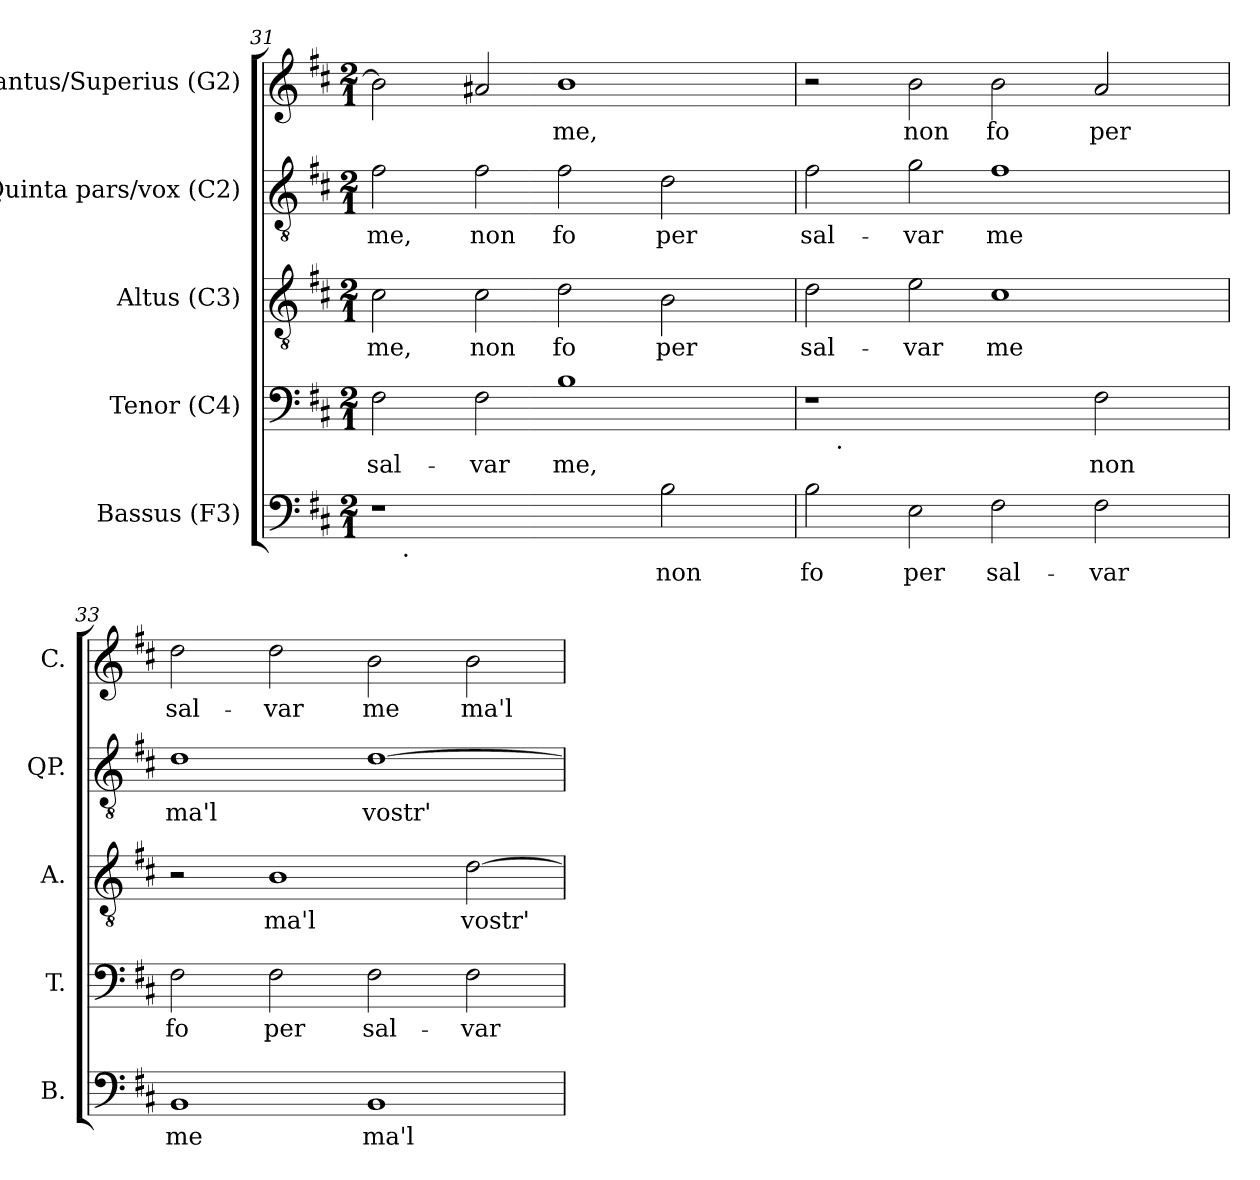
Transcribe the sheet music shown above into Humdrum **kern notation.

**kern	**text	**kern	**text	**kern	**text	**kern	**text	**kern	**text
*part5	*part5	*part4	*part4	*part3	*part3	*part2	*part2	*part1	*part1
*staff5	*staff5	*staff4	*staff4	*staff3	*staff3	*staff2	*staff2	*staff1	*staff1
*I"Bassus (F3)	*	*I"Tenor (C4)	*	*I"Altus (C3)	*	*I"Quinta pars/vox (C2)	*	*I"Cantus/Superius (G2)	*
*I'B.	*	*I'T.	*	*I'A.	*	*I'QP.	*	*I'C.	*
*clefF4	*	*clefF4	*	*clefGv2	*	*clefGv2	*	*clefG2	*
*k[f#c#]	*	*k[f#c#]	*	*k[f#c#]	*	*k[f#c#]	*	*k[f#c#]	*
*D:	*	*D:	*	*D:	*	*D:	*	*D:	*
*M2/1	*	*M2/1	*	*M2/1	*	*M2/1	*	*M2/1	*
=31	=31	=31	=31	=31	=31	=31	=31	=31	=31
!	!	!	!LO:LY:b:cj	!	!LO:LY:b:cj	!	!LO:LY:b:cj	!	!
*^	*	*	*	*	*	*	*	*	*
1r	16.ryy	.	2F#\	sal-	2c#\	me,	2f#\	me,	2b\]	.
!	!LO:TX:b:t=.	!	!	!	!	!	!	!	!	!
.	1ryy	.	.	.	.	.	.	.	.	.
!	!	!	!	!LO:LY:b:cj	!	!LO:LY:b:cj	!	!LO:LY:b:cj	!	!
.	.	.	2F#\	-var	2c#\	non	2f#\	non	2a#/	.
!	!	!	!	!LO:LY:b:cj	!	!LO:LY:b:cj	!	!LO:LY:b:cj	!	!LO:LY:b:cj
2ryy	.	.	1B	me,	2d\	fo	2f#\	fo	1b	me,
.	2ryy	.	.	.	.	.	.	.	.	.
!	!	!LO:LY:b:cj	!	!	!	!LO:LY:b:cj	!	!LO:LY:b:cj	!	!
2B\	.	non	.	.	2B\	per	2d\	per	.	.
.	4ryy	.	.	.	.	.	.	.	.	.
.	8ryy	.	.	.	.	.	.	.	.	.
.	32ryy	.	.	.	.	.	.	.	.	.
=32	=32	=32	=32	=32	=32	=32	=32	=32	=32	=32
!	!	!LO:LY:b:cj	!	!	!	!LO:LY:b:cj	!	!LO:LY:b:cj	!	!
*v	*v	*	*^	*	*	*	*	*	*	*
2B\	fo	1r	16.ryy	.	2d\	sal-	2f#\	sal-	2r	.
!	!	!	!LO:TX:b:t=.	!	!	!	!	!	!	!
.	.	.	1ryy	.	.	.	.	.	.	.
!	!LO:LY:b:cj	!	!	!	!	!LO:LY:b:cj	!	!LO:LY:b:cj	!	!LO:LY:b:cj
2E\	per	.	.	.	2e\	-var	2g\	-var	2b\	non
!	!LO:LY:b:cj	!	!	!	!	!LO:LY:b:cj	!	!LO:LY:b:cj	!	!LO:LY:b:cj
2F#\	sal-	2ryy	.	.	1c#	me	1f#	me	2b\	fo
.	.	.	2ryy	.	.	.	.	.	.	.
!	!LO:LY:b:cj	!	!	!LO:LY:b:cj	!	!	!	!	!	!LO:LY:b:cj
2F#\	-var	2F#\	.	non	.	.	.	.	2a/	per
.	.	.	4ryy	.	.	.	.	.	.	.
.	.	.	8ryy	.	.	.	.	.	.	.
.	.	.	32ryy	.	.	.	.	.	.	.
=33	=33	=33	=33	=33	=33	=33	=33	=33	=33	=33
!	!LO:LY:b:cj	!	!	!LO:LY:b:cj	!	!	!	!LO:LY:b:cj	!	!LO:LY:b:cj
*	*	*v	*v	*	*	*	*	*	*	*
1BB	me	2F#\	fo	2r	.	1d	ma'l	2dd\	sal-
!	!	!	!LO:LY:b:cj	!	!LO:LY:b:cj	!	!	!	!LO:LY:b:cj
.	.	2F#\	per	1B	ma'l	.	.	2dd\	-var
!	!LO:LY:b:cj	!	!LO:LY:b:cj	!	!	!	!LO:LY:b	!	!LO:LY:b:cj
1BB	ma'l	2F#\	sal-	.	.	[>1d	vostr'	2b\	me
!	!	!	!LO:LY:b:cj	!	!LO:LY:b	!	!	!	!LO:LY:b:cj
.	.	2F#\	-var	[>2d\	vostr'	.	.	2b\	ma'l
=	=	=	=	=	=	=	=	=	=
*-	*-	*-	*-	*-	*-	*-	*-	*-	*-
